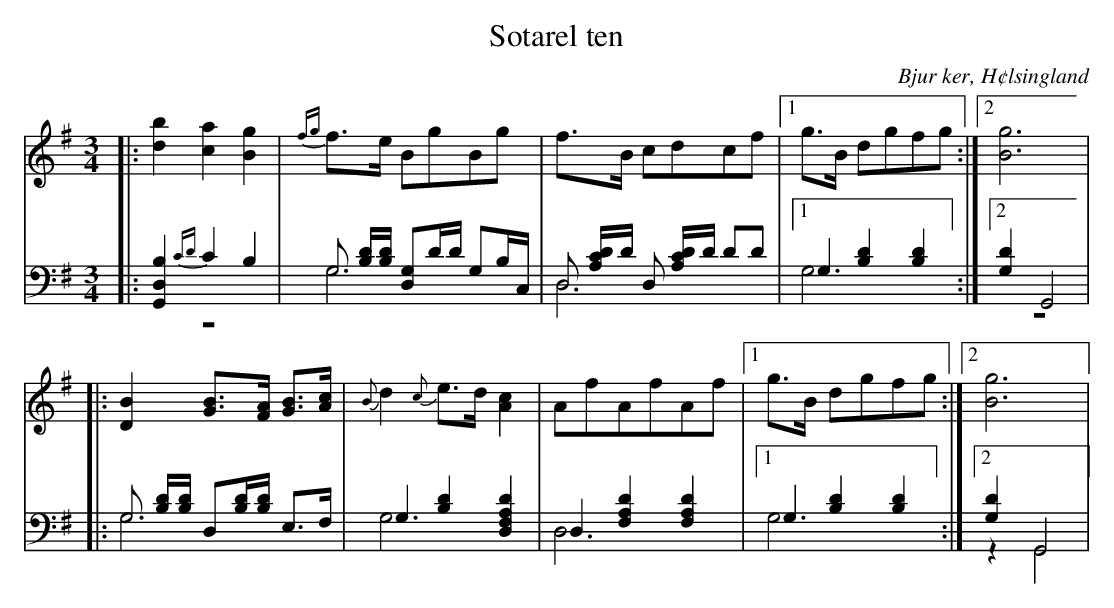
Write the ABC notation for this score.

X:1
T: Sotarel ten
O: Bjur ker, H¢lsingland
M: 3/4
L: 1/8
K: G
V:1
V:2
V:3 merge
V:1
|:[d2b2] [c2a2] [B2g2]|{fg}f>e BgBg|f>B cdcf |1g>B dgfg :|2 [B6g6]|
|:[D2B2] [GB]>[FA] [GB]>[Ac]|{B}d2 {c}e>d [A2c2]|AfAfAf |1g>B dgfg :|2 [B6g6]|
V:2 clef=bass
|:[G,,2 D,2B,2] {CD}C2 B,2|G, [B,/ D/][B,/ D/] [G,D,]D/D/ G,B,/C,/|D, [A,/ C/ D/]D/ D, [A,/ C/ D/]D/ DD|1G,2 [B,2 D2] [B,2 D2]:|2 [G,2D2] G,,4|
|:G, [B,/ D/][B,/ D/] D,[B,/ D/][B,/ D/] E,>F,|G,2 [B,2 D2] [D,2 F,2A,2D2]|D,2 [F,2 A,2 D2] [F,2 A,2 D2]|1 G,2 [B,2 D2] [B,2 D2] :|2 [G,2D2] G,,4|
V:3 clef=bass
|:z6|G,6|D,6|1G,6:|2 z6|
|:G,6|G,6|D,6|1 G,6 :|2 z2 G,,4|
